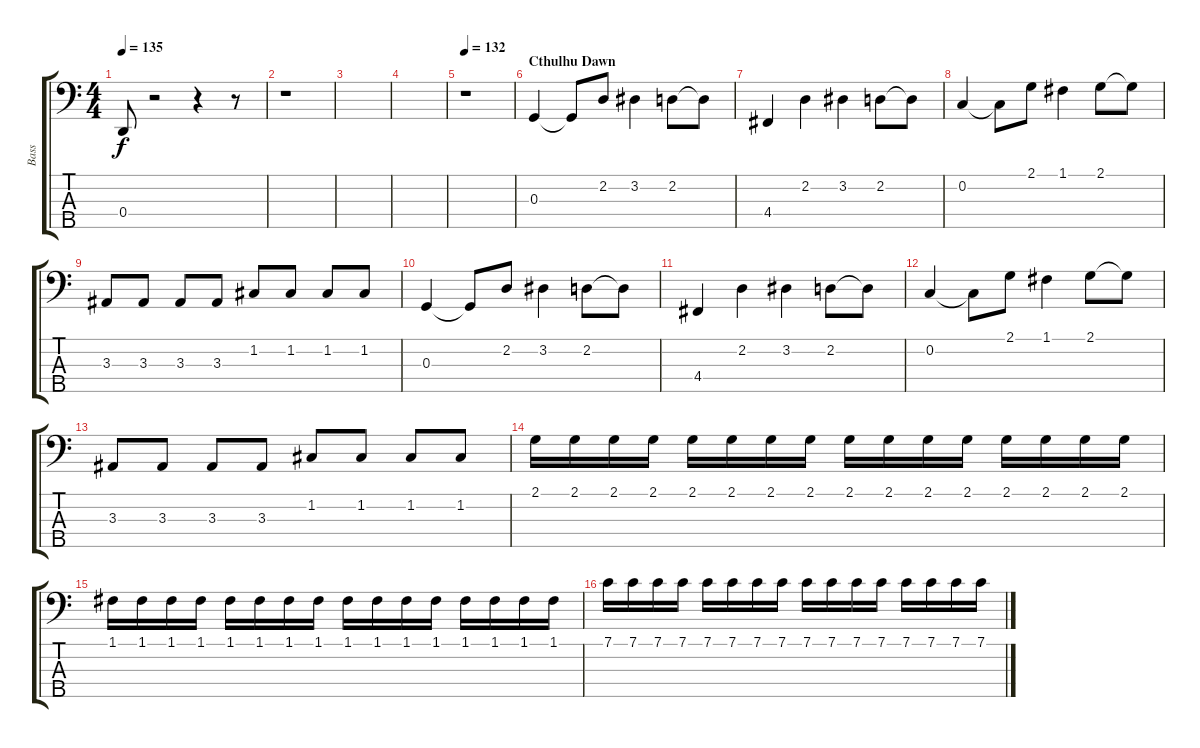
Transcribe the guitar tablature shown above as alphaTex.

\track ("Bass" "Bass") {instrument electricbassfinger}
\staff {score tabs}
\tuning (F2 C2 G1 D1 A0) {hide}
\ts (4 4)
\tempo 135
\clef f4
\ks c
0.4.8{dy f} r.2 r.4 r.8 |
r.1 |
|
|
\tempo 132
r.1 |
\section ("" "Cthulhu Dawn")
0.3.4 0.3{t}.8 2.2.8 3.2.4 2.2.8 2.2{t}.8 |
4.4.4 2.2.4 3.2.4 2.2.8 2.2{t}.8 |
0.2.4 0.2{t}.8 2.1.8 1.1.4 2.1.8 2.1{t}.8 |
3.3.8 3.3.8 3.3.8 3.3.8 1.2.8 1.2.8 1.2.8 1.2.8 |
0.3.4 0.3{t}.8 2.2.8 3.2.4 2.2.8 2.2{t}.8 |
4.4.4 2.2.4 3.2.4 2.2.8 2.2{t}.8 |
0.2.4 0.2{t}.8 2.1.8 1.1.4 2.1.8 2.1{t}.8 |
3.3.8 3.3.8 3.3.8 3.3.8 1.2.8 1.2.8 1.2.8 1.2.8 |
2.1.16 2.1.16 2.1.16 2.1.16 2.1.16 2.1.16 2.1.16 2.1.16 2.1.16 2.1.16 2.1.16 2.1.16 2.1.16 2.1.16 2.1.16 2.1.16 |
1.1.16 1.1.16 1.1.16 1.1.16 1.1.16 1.1.16 1.1.16 1.1.16 1.1.16 1.1.16 1.1.16 1.1.16 1.1.16 1.1.16 1.1.16 1.1.16 |
7.1.16 7.1.16 7.1.16 7.1.16 7.1.16 7.1.16 7.1.16 7.1.16 7.1.16 7.1.16 7.1.16 7.1.16 7.1.16 7.1.16 7.1.16 7.1.16
